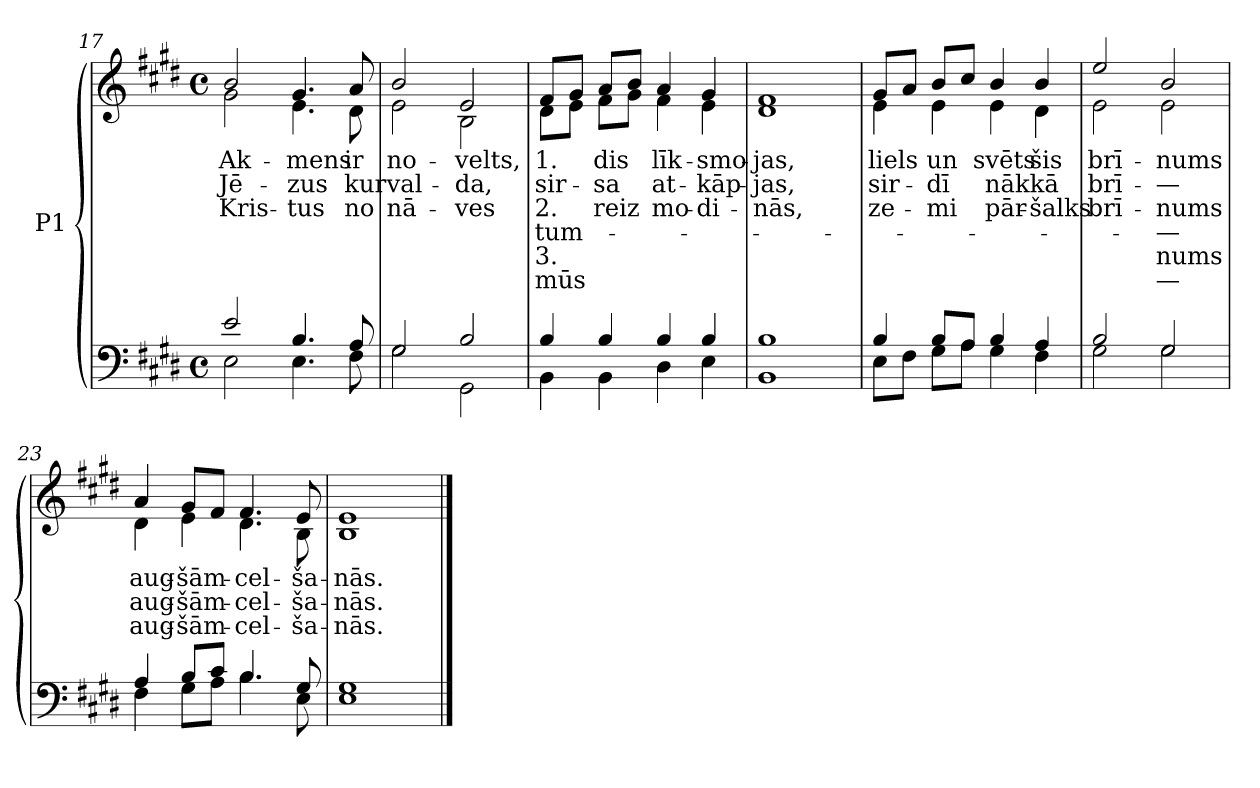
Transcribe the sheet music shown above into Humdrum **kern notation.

**kern	**kern	**text	**text	**text	**text	**text	**text
*part1	*part1	*part1	*part1	*part1	*part1	*part1	*part1
*staff2	*staff1	*staff1	*staff1	*staff1	*staff1	*staff1	*staff1
*I"P1	*	*	*	*	*	*	*
*clefF4	*clefG2	*	*	*	*	*	*
*k[f#c#g#d#]	*k[f#c#g#d#]	*	*	*	*	*	*
*E:	*E:	*	*	*	*	*	*
*M4/4	*M4/4	*	*	*	*	*	*
*met(c)	*met(c)	*	*	*	*	*	*
=17	=17	=17	=17	=17	=17	=17	=17
*^	*	*	*	*	*	*	*
!	!	!	!LO:LY:b:color=#000000	!LO:LY:b:color=#000000	!LO:LY:b:color=#000000	!	!	!
*	*	*^	*	*	*	*	*	*
2ei/	2Ei\	2bi/	2g#i\	Ak-	Jē-	Kris-	.	.	.
!	!	!	!	!LO:LY:b:color=#000000	!LO:LY:b:color=#000000	!LO:LY:b:color=#000000	!	!	!
4.Bi/	4.Ei\	4.g#i/	4.ei\	-mens	-zus	-tus	.	.	.
!	!	!	!	!LO:LY:b:color=#000000	!LO:LY:b:color=#000000	!LO:LY:b:color=#000000	!	!	!
8Ai/	8F#i\	8ai/	8d#i\	ir	kur	no	.	.	.
=18	=18	=18	=18	=18	=18	=18	=18	=18	=18
!	!	!	!	!LO:LY:b:color=#000000	!LO:LY:b:color=#000000	!LO:LY:b:color=#000000	!	!	!
2G#i/	2G#i\	2bi/	2ei\	no-	val-	nā-	.	.	.
!	!	!	!	!LO:LY:b:color=#000000	!LO:LY:b:color=#000000	!LO:LY:b:color=#000000	!	!	!
2Bi/	2GG#i\	2ei/	2Bi\	-velts,	-da,	-ves	.	.	.
!!LO:LB:g=z	!!
=19	=19	=19	=19	=19	=19	=19	=19	=19	=19
!	!	!	!	!LO:LY:b:color=#000000	!LO:LY:b:color=#000000	!LO:LY:b:color=#000000	!LO:LY:b:color=#000000	!LO:LY:b:color=#000000	!LO:LY:b:color=#000000
4Bi/	4BBi\	8f#i/L	8d#i\L	1.	sir-	2.	tum-	3.	mūs
.	.	8g#i/J	8ei\J	.	.	.	.	.	.
!	!	!	!	!LO:LY:b:color=#000000	!LO:LY:b:color=#000000	!LO:LY:b:color=#000000	!	!	!
4Bi/	4BBi\	8ai/L	8f#i\L	-dis	-sa	reiz	.	.	.
.	.	8bi/J	8g#i\J	.	.	.	.	.	.
!	!	!	!	!LO:LY:b:color=#000000	!LO:LY:b:color=#000000	!LO:LY:b:color=#000000	!	!	!
4Bi/	4D#i\	4ai/	4f#i\	līk-	at-	mo-	.	.	.
!	!	!	!	!LO:LY:b:color=#000000	!LO:LY:b:color=#000000	!LO:LY:b:color=#000000	!	!	!
4Bi/	4Ei\	4g#i/	4ei\	-smo-	-kāp-	-di-	.	.	.
*v	*v	*	*	*	*	*	*	*	*
=20	=20	=20	=20	=20	=20	=20	=20	=20
*^	*	*	*	*	*	*	*	*
!	!	!	!	!LO:LY:b:color=#000000	!LO:LY:b:color=#000000	!LO:LY:b:color=#000000	!	!	!
*v	*v	*	*	*	*	*	*	*	*
1BBi 1Bi	1f#i	1d#i	-jas,	-jas,	-nās,	.	.	.
=21	=21	=21	=21	=21	=21	=21	=21	=21
*^	*	*	*	*	*	*	*	*
!	!	!	!	!LO:LY:b:color=#000000	!LO:LY:b:color=#000000	!LO:LY:b:color=#000000	!	!	!
4Bi/	8Ei\L	8g#i/L	4ei\	liels	sir-	ze-	.	.	.
.	8F#i\J	8ai/J	.	.	.	.	.	.	.
!	!	!	!	!LO:LY:b:color=#000000	!LO:LY:b:color=#000000	!LO:LY:b:color=#000000	!	!	!
8Bi/L	8G#i\L	8bi/L	4ei\	un	-dī	-mi	.	.	.
8Ai/J	8Ai\J	8cc#i/J	.	.	.	.	.	.	.
!	!	!	!	!LO:LY:b:color=#000000	!LO:LY:b:color=#000000	!LO:LY:b:color=#000000	!	!	!
4Bi/	4G#i\	4bi/	4ei\	svēts	nāk	pār-	.	.	.
!	!	!	!	!LO:LY:b:color=#000000	!LO:LY:b:color=#000000	!LO:LY:b:color=#000000	!	!	!
4Ai/	4F#i\	4bi/	4d#i\	šis	kā	-šalks	.	.	.
=22	=22	=22	=22	=22	=22	=22	=22	=22	=22
!	!	!	!	!LO:LY:b:color=#000000	!LO:LY:b:color=#000000	!LO:LY:b:color=#000000	!	!	!
2Bi/	2G#i\	2eei/	2ei\	brī-	brī-	brī-	.	.	.
!	!	!	!	!LO:LY:b:color=#000000	!LO:LY:b:color=#000000	!LO:LY:b:color=#000000	!LO:LY:b:color=#000000	!LO:LY:b:color=#000000	!LO:LY:b:color=#000000
2G#i/	2G#i\	2bi/	2ei\	-nums	—	-nums	—	-nums	—
=23	=23	=23	=23	=23	=23	=23	=23	=23	=23
!	!	!	!	!LO:LY:b:color=#000000	!LO:LY:b:color=#000000	!LO:LY:b:color=#000000	!	!	!
4Ai/	4F#i\	4ai/	4d#i\	aug-	aug-	aug-	.	.	.
!	!	!	!	!LO:LY:b:color=#000000	!LO:LY:b:color=#000000	!LO:LY:b:color=#000000	!	!	!
8Bi/L	8G#i\L	8g#i/L	4ei\	-šām-	-šām-	-šām-	.	.	.
8c#i/J	8Ai\J	8f#i/J	.	.	.	.	.	.	.
!	!	!	!	!LO:LY:b:color=#000000	!LO:LY:b:color=#000000	!LO:LY:b:color=#000000	!	!	!
4.Bi/	4.Bi\	4.f#i/	4.d#i\	-cel-	-cel-	-cel-	.	.	.
!	!	!	!	!LO:LY:b:color=#000000	!LO:LY:b:color=#000000	!LO:LY:b:color=#000000	!	!	!
8G#i/	8Ei\	8ei/	8Bi\	-ša-	-ša-	-ša-	.	.	.
=24	=24	=24	=24	=24	=24	=24	=24	=24	=24
!	!	!	!	!LO:LY:b:color=#000000	!LO:LY:b:color=#000000	!LO:LY:b:color=#000000	!	!	!
1G#i	1Ei	1ei	1Bi	-nās.	-nās.	-nās.	.	.	.
*v	*v	*	*	*	*	*	*	*	*
*	*v	*v	*	*	*	*	*	*
==	==	==	==	==	==	==	==
*-	*-	*-	*-	*-	*-	*-	*-
